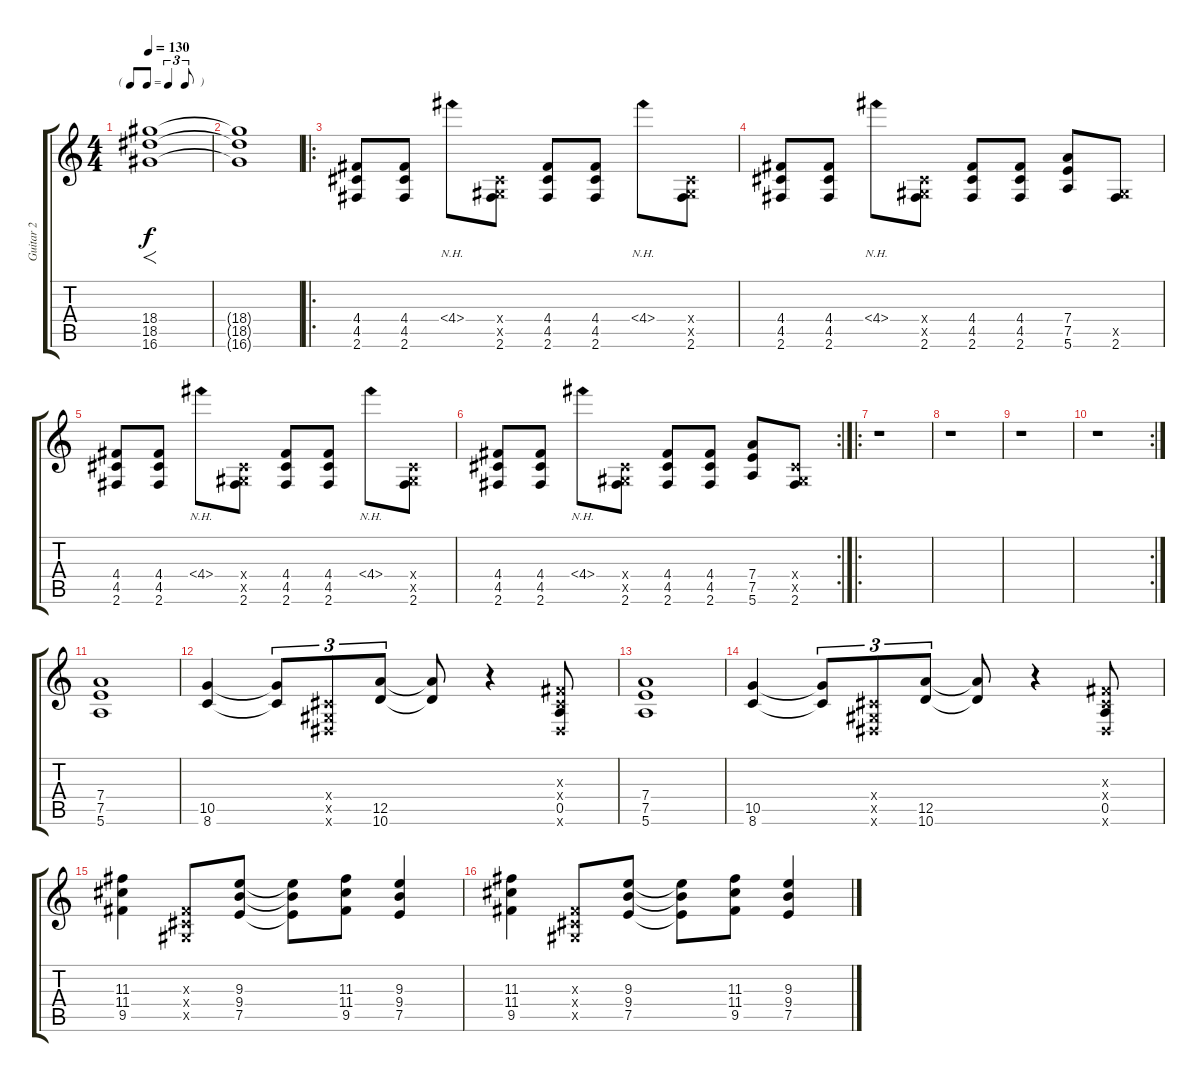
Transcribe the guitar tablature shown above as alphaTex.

\track ("Guitar 2" "Guitar 2") {instrument distortionguitar}
\staff {score tabs}
\tuning (E4 B3 G3 D3 A2 E2) {hide}
\ts (4 4)
\tf triplet8th
\tempo 130
\clef g2
\ks c
(18.4 18.5 16.6).1{f dy f instrument distortionguitar} |
(18.4{t} 18.5{t} 16.6{t}).1 |
\ro
(4.4 4.5 2.6).8 (4.4 4.5 2.6).8 4.4{nh}.8 (-1.4{x} -1.5{x} 2.6).8 (4.4 4.5 2.6).8 (4.4 4.5 2.6).8 4.4{nh}.8 (-1.4{x} -1.5{x} 2.6).8 |
(4.4 4.5 2.6).8 (4.4 4.5 2.6).8 4.4{nh}.8 (-1.4{x} -1.5{x} 2.6).8 (4.4 4.5 2.6).8 (4.4 4.5 2.6).8 (7.4 7.5 5.6).8 (-1.5{x} 2.6).8 |
(4.4 4.5 2.6).8 (4.4 4.5 2.6).8 4.4{nh}.8 (-1.4{x} -1.5{x} 2.6).8 (4.4 4.5 2.6).8 (4.4 4.5 2.6).8 4.4{nh}.8 (-1.4{x} -1.5{x} 2.6).8 |
\rc 2
(4.4 4.5 2.6).8 (4.4 4.5 2.6).8 4.4{nh}.8 (-1.4{x} -1.5{x} 2.6).8 (4.4 4.5 2.6).8 (4.4 4.5 2.6).8 (7.4 7.5 5.6).8 (-1.4{x} -1.5{x} 2.6).8 |
\ro
r.1 |
r.1 |
r.1 |
\rc 2
r.1 |
(7.4 7.5 5.6).1 |
(10.5 8.6).4 (10.5{t} 8.6{t}).8{tu (3 2)} (-1.4{x} -1.5{x} -1.6{x}).8{tu (3 2)} (12.5 10.6).8{tu (3 2)} (12.5{t} 10.6{t}).8 r.4 (-1.3{x} -1.4{x} 0.5 -1.6{x}).8 |
(7.4 7.5 5.6).1 |
(10.5 8.6).4 (10.5{t} 8.6{t}).8{tu (3 2)} (-1.4{x} -1.5{x} -1.6{x}).8{tu (3 2)} (12.5 10.6).8{tu (3 2)} (12.5{t} 10.6{t}).8 r.4 (-1.3{x} -1.4{x} 0.5 -1.6{x}).8 |
(11.3 11.4 9.5).4 (-1.3{x} -1.4{x} -1.5{x}).8 (9.3 9.4 7.5).8 (9.3{t} 9.4{t} 7.5{t}).8 (11.3 11.4 9.5).8 (9.3 9.4 7.5).4 |
(11.3 11.4 9.5).4 (-1.3{x} -1.4{x} -1.5{x}).8 (9.3 9.4 7.5).8 (9.3{t} 9.4{t} 7.5{t}).8 (11.3 11.4 9.5).8 (9.3 9.4 7.5).4
